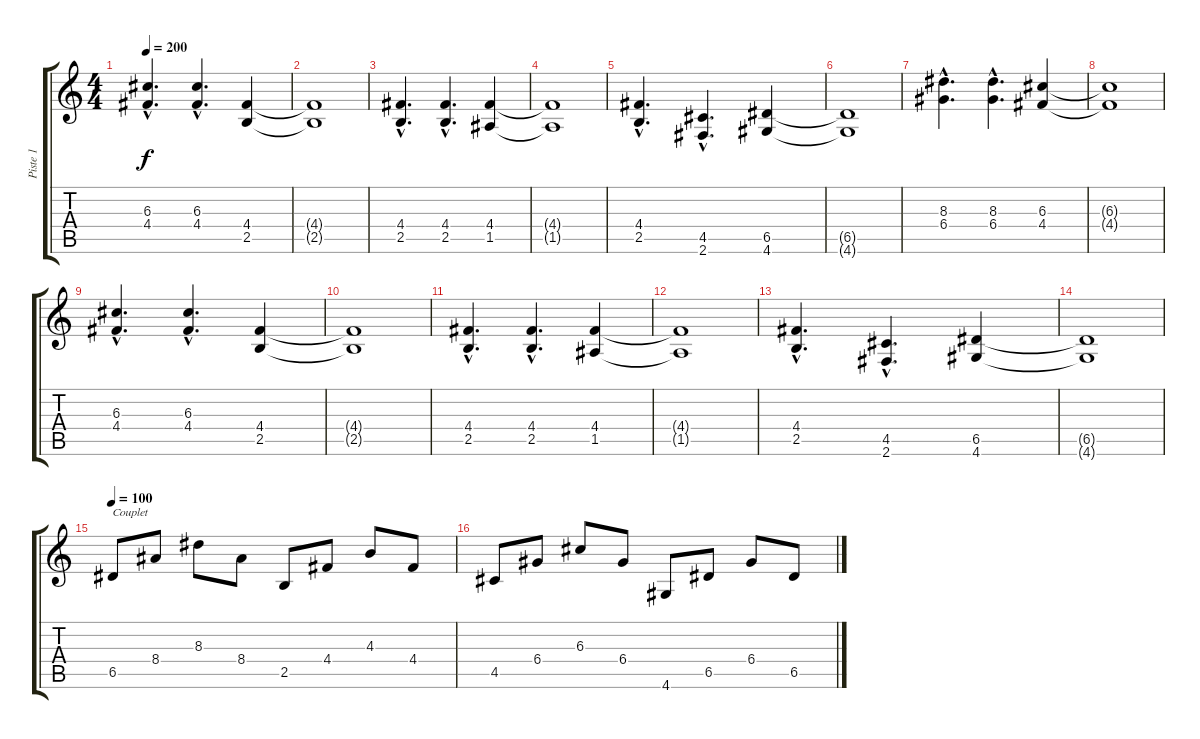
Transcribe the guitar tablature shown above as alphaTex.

\track ("Piste 1" "Piste 1") {instrument acousticguitarsteel}
\staff {score tabs}
\tuning (E4 B3 G3 D3 A2 E2) {hide}
\ts (4 4)
\tempo 200
\clef g2
\ks c
(6.3{hac} 4.4{hac}).4{d dy f} (6.3{hac} 4.4{hac}).4{d} (4.4 2.5).4 |
(4.4{t} 2.5{t}).1 |
(4.4{hac} 2.5{hac}).4{d} (4.4{hac} 2.5{hac}).4{d} (4.4 1.5).4 |
(4.4{t} 1.5{t}).1 |
(4.4{hac} 2.5{hac}).4{d} (4.5{hac} 2.6{hac}).4{d} (6.5 4.6).4 |
(6.5{t} 4.6{t}).1 |
(8.3{hac} 6.4{hac}).4{d instrument overdrivenguitar} (8.3{hac} 6.4{hac}).4{d} (6.3 4.4).4 |
(6.3{t} 4.4{t}).1 |
(6.3{hac} 4.4{hac}).4{d} (6.3{hac} 4.4{hac}).4{d} (4.4 2.5).4 |
(4.4{t} 2.5{t}).1 |
(4.4{hac} 2.5{hac}).4{d} (4.4{hac} 2.5{hac}).4{d} (4.4 1.5).4 |
(4.4{t} 1.5{t}).1 |
(4.4{hac} 2.5{hac}).4{d} (4.5{hac} 2.6{hac}).4{d} (6.5 4.6).4 |
(6.5{t} 4.6{t}).1 |
\tempo 100
6.5.8{txt "Couplet"} 8.4.8 8.3.8 8.4.8 2.5.8 4.4.8 4.3.8 4.4.8 |
4.5.8 6.4.8 6.3.8 6.4.8 4.6.8 6.5.8 6.4.8 6.5.8
